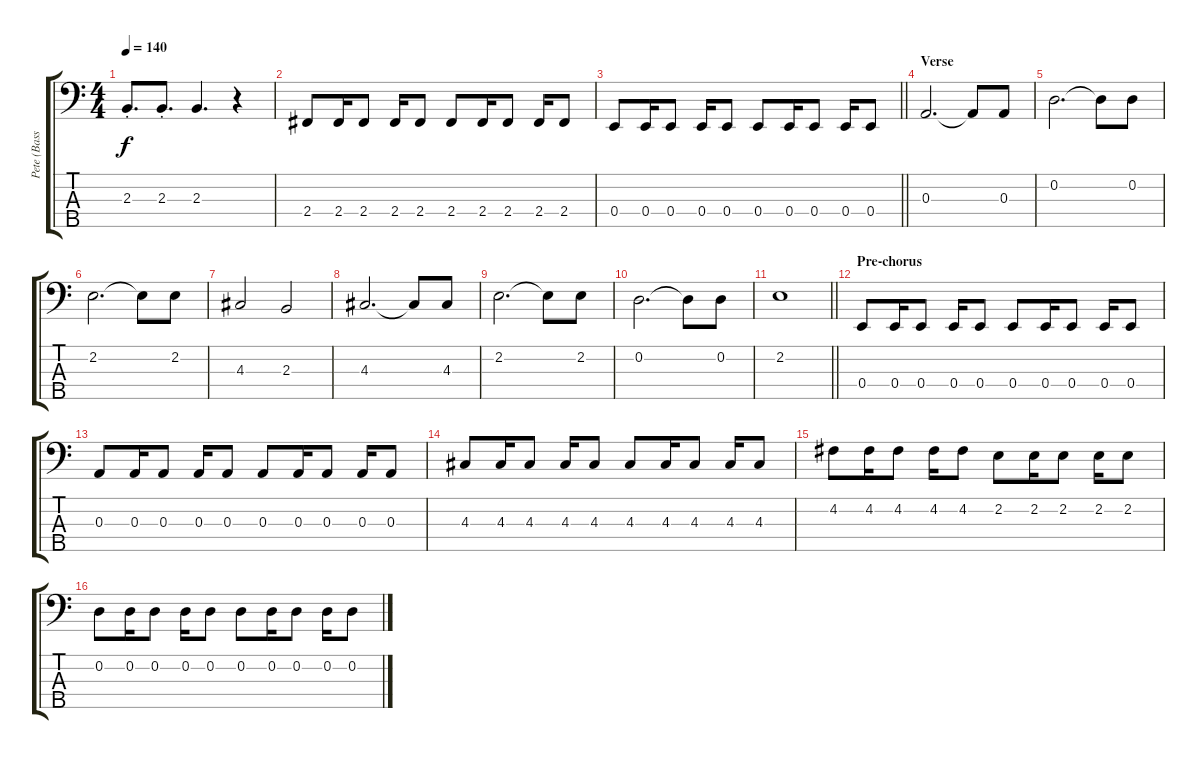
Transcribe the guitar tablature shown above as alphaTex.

\track ("Pete (Bass)" "Pete (Bass") {instrument electricbassfinger}
\staff {score tabs}
\tuning (G2 D2 A1 E1 B0) {hide}
\ts (4 4)
\tempo 140
\clef f4
\ks c
2.3{st}.8{d dy f} 2.3{st}.8{d} 2.3.4{d} r.4 |
2.4.8 2.4.16 2.4.8 2.4.16 2.4.8 2.4.8 2.4.16 2.4.8 2.4.16 2.4.8 |
\barLineRight lightlight
0.4.8 0.4.16 0.4.8 0.4.16 0.4.8 0.4.8 0.4.16 0.4.8 0.4.16 0.4.8 |
\section ("" "Verse")
0.3.2{d} 0.3{t}.8 0.3.8 |
0.2.2{d} 0.2{t}.8 0.2.8 |
2.2.2{d} 2.2{t}.8 2.2.8 |
4.3.2 2.3.2 |
4.3.2{d} 4.3{t}.8 4.3.8 |
2.2.2{d} 2.2{t}.8 2.2.8 |
0.2.2{d} 0.2{t}.8 0.2.8 |
\barLineRight lightlight
2.2.1 |
\section ("" "Pre-chorus")
0.4.8 0.4.16 0.4.8 0.4.16 0.4.8 0.4.8 0.4.16 0.4.8 0.4.16 0.4.8 |
0.3.8 0.3.16 0.3.8 0.3.16 0.3.8 0.3.8 0.3.16 0.3.8 0.3.16 0.3.8 |
4.3.8 4.3.16 4.3.8 4.3.16 4.3.8 4.3.8 4.3.16 4.3.8 4.3.16 4.3.8 |
4.2.8 4.2.16 4.2.8 4.2.16 4.2.8 2.2.8 2.2.16 2.2.8 2.2.16 2.2.8 |
0.2.8 0.2.16 0.2.8 0.2.16 0.2.8 0.2.8 0.2.16 0.2.8 0.2.16 0.2.8
